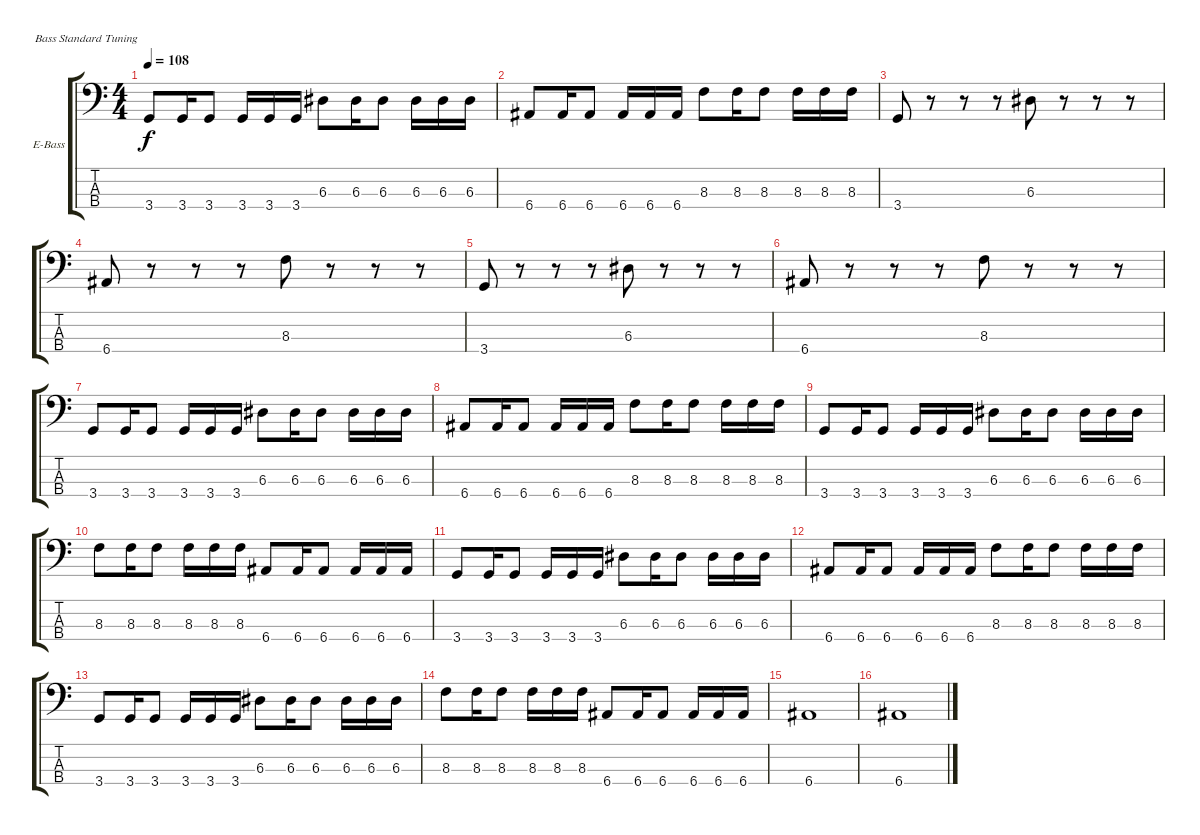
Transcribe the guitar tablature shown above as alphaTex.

\bracketExtendMode groupsimilarinstruments
\firstSystemTrackNameOrientation horizontal
\otherSystemsTrackNameOrientation horizontal
\track ("Bass" "E-Bass") {instrument electricbassfinger}
\staff {score tabs}
\tuning (G2 D2 A1 E1)
\ts (4 4)
\tempo 108
\clef f4
\ks c
3.4.8{dy f} 3.4.16 3.4.8 3.4.16 3.4.16 3.4.16 6.3.8 6.3.16 6.3.8 6.3.16 6.3.16 6.3.16 |
6.4.8 6.4.16 6.4.8 6.4.16 6.4.16 6.4.16 8.3.8 8.3.16 8.3.8 8.3.16 8.3.16 8.3.16 |
3.4.8 r.8 r.8 r.8 6.3.8 r.8 r.8 r.8 |
6.4.8 r.8 r.8 r.8 8.3.8 r.8 r.8 r.8 |
3.4.8 r.8 r.8 r.8 6.3.8 r.8 r.8 r.8 |
6.4.8 r.8 r.8 r.8 8.3.8 r.8 r.8 r.8 |
3.4.8 3.4.16 3.4.8 3.4.16 3.4.16 3.4.16 6.3.8 6.3.16 6.3.8 6.3.16 6.3.16 6.3.16 |
6.4.8 6.4.16 6.4.8 6.4.16 6.4.16 6.4.16 8.3.8 8.3.16 8.3.8 8.3.16 8.3.16 8.3.16 |
3.4.8 3.4.16 3.4.8 3.4.16 3.4.16 3.4.16 6.3.8 6.3.16 6.3.8 6.3.16 6.3.16 6.3.16 |
8.3.8 8.3.16 8.3.8 8.3.16 8.3.16 8.3.16 6.4.8 6.4.16 6.4.8 6.4.16 6.4.16 6.4.16 |
3.4.8 3.4.16 3.4.8 3.4.16 3.4.16 3.4.16 6.3.8 6.3.16 6.3.8 6.3.16 6.3.16 6.3.16 |
6.4.8 6.4.16 6.4.8 6.4.16 6.4.16 6.4.16 8.3.8 8.3.16 8.3.8 8.3.16 8.3.16 8.3.16 |
3.4.8 3.4.16 3.4.8 3.4.16 3.4.16 3.4.16 6.3.8 6.3.16 6.3.8 6.3.16 6.3.16 6.3.16 |
8.3.8 8.3.16 8.3.8 8.3.16 8.3.16 8.3.16 6.4.8 6.4.16 6.4.8 6.4.16 6.4.16 6.4.16 |
6.4.1 |
6.4.1
